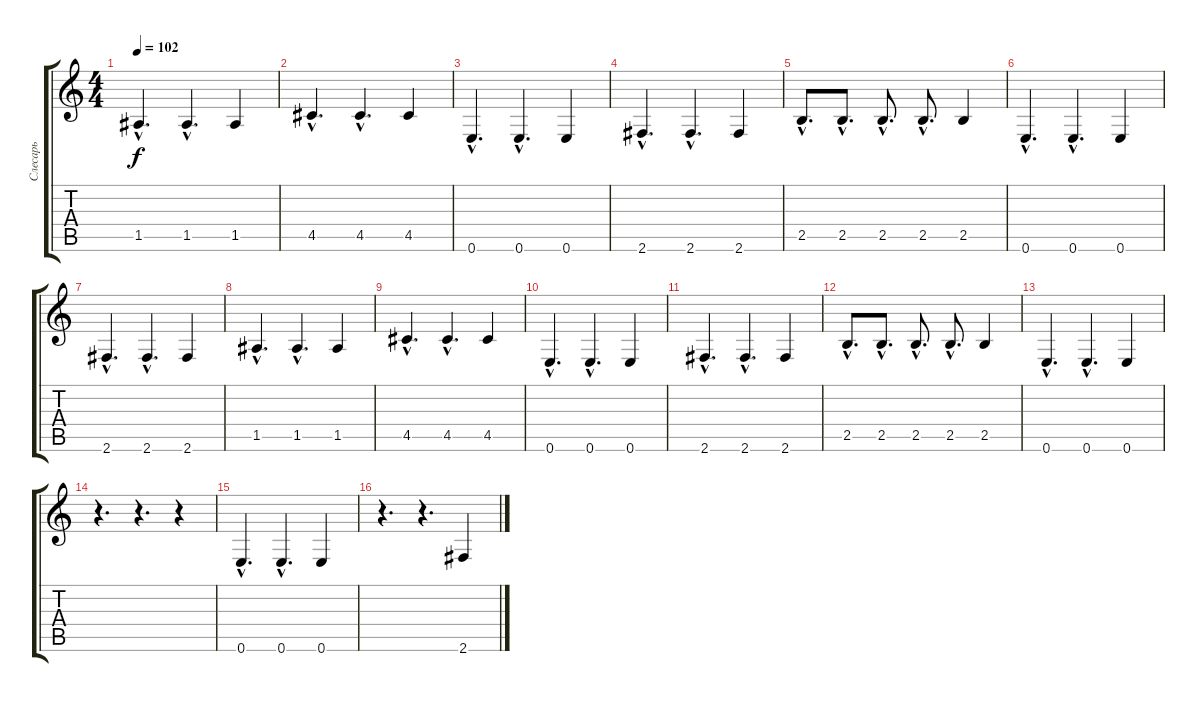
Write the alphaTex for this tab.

\track ("Слесарь" "Слесарь") {instrument electricbassfinger}
\staff {score tabs}
\tuning (E4 B3 G3 D3 A2 E2) {hide}
\ts (4 4)
\tempo 102
\clef g2
\ks c
1.5{hac}.4{d dy f} 1.5{hac}.4{d} 1.5.4 |
4.5{hac}.4{d} 4.5{hac}.4{d} 4.5.4 |
0.6{hac}.4{d} 0.6{hac}.4{d} 0.6.4 |
2.6{hac}.4{d} 2.6{hac}.4{d} 2.6.4 |
2.5{hac}.8{d} 2.5{hac}.8{d} 2.5{hac}.8{d} 2.5{hac}.8{d} 2.5.4 |
0.6{hac}.4{d} 0.6{hac}.4{d} 0.6.4 |
2.6{hac}.4{d} 2.6{hac}.4{d} 2.6.4 |
1.5{hac}.4{d} 1.5{hac}.4{d} 1.5.4 |
4.5{hac}.4{d} 4.5{hac}.4{d} 4.5.4 |
0.6{hac}.4{d} 0.6{hac}.4{d} 0.6.4 |
2.6{hac}.4{d} 2.6{hac}.4{d} 2.6.4 |
2.5{hac}.8{d} 2.5{hac}.8{d} 2.5{hac}.8{d} 2.5{hac}.8{d} 2.5.4 |
0.6{hac}.4{d} 0.6{hac}.4{d} 0.6.4 |
r.4{d} r.4{d} r.4 |
0.6{hac}.4{d} 0.6{hac}.4{d} 0.6.4 |
r.4{d} r.4{d} 2.6.4
